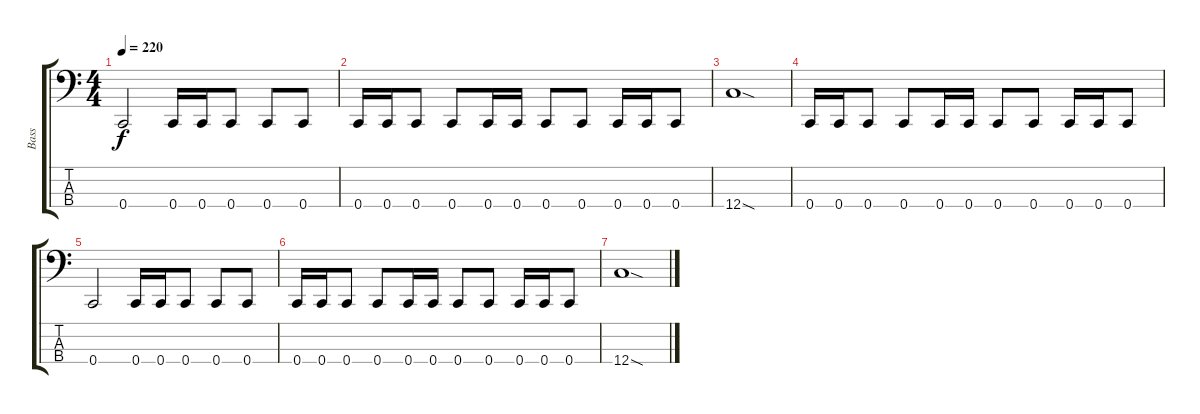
\track ("Bass" "Bass") {instrument electricbasspick}
\staff {score tabs}
\tuning (F2 C2 G1 C1) {hide}
\ts (4 4)
\tempo 220
\clef f4
\ks c
0.4.2{dy f} 0.4.16 0.4.16 0.4.8 0.4.8 0.4.8 |
0.4.16 0.4.16 0.4.8 0.4.8 0.4.16 0.4.16 0.4.8 0.4.8 0.4.16 0.4.16 0.4.8 |
12.4{sod}.1 |
0.4.16 0.4.16 0.4.8 0.4.8 0.4.16 0.4.16 0.4.8 0.4.8 0.4.16 0.4.16 0.4.8 |
0.4.2 0.4.16 0.4.16 0.4.8 0.4.8 0.4.8 |
0.4.16 0.4.16 0.4.8 0.4.8 0.4.16 0.4.16 0.4.8 0.4.8 0.4.16 0.4.16 0.4.8 |
12.4{sod}.1
